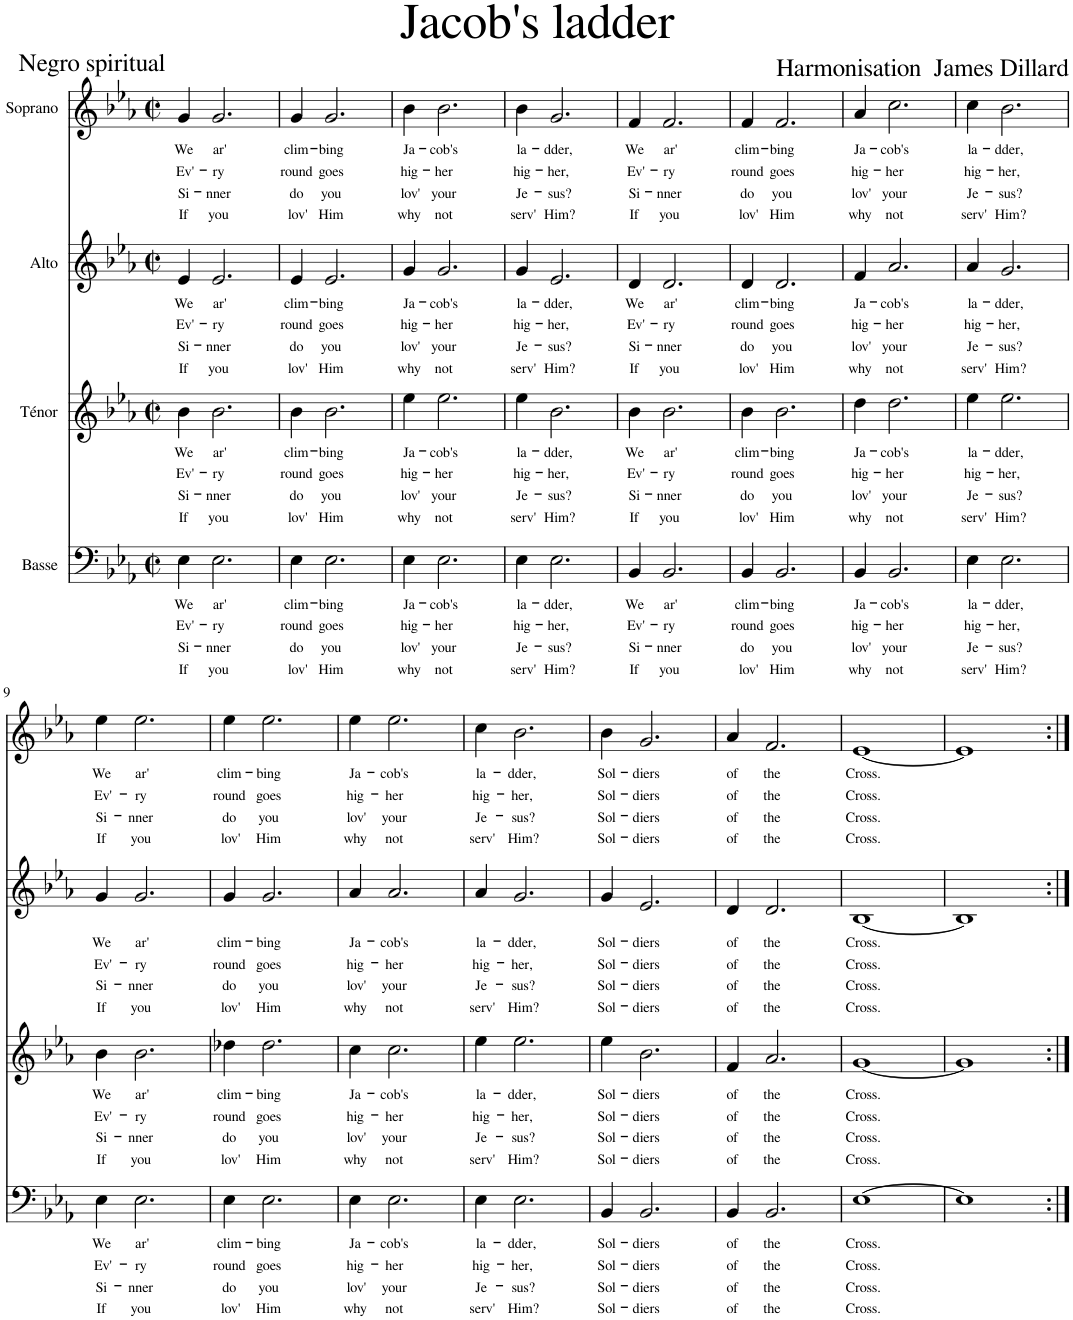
**kern	**text	**text	**text	**text	**kern	**text	**text	**text	**text	**kern	**text	**text	**text	**text	**kern	**text	**text	**text	**text
*part4	*part4	*part4	*part4	*part4	*part3	*part3	*part3	*part3	*part3	*part2	*part2	*part2	*part2	*part2	*part1	*part1	*part1	*part1	*part1
*staff4	*staff4	*staff4	*staff4	*staff4	*staff3	*staff3	*staff3	*staff3	*staff3	*staff2	*staff2	*staff2	*staff2	*staff2	*staff1	*staff1	*staff1	*staff1	*staff1
*I"Basse	*	*	*	*	*I"Ténor	*	*	*	*	*I"Alto	*	*	*	*	*I"Soprano	*	*	*	*
*clefF4	*	*	*	*	*clefG2	*	*	*	*	*clefG2	*	*	*	*	*clefG2	*	*	*	*
*	*	*	*	*	*	*	*	*	*	*	*	*	*	*	*Trd4c7	*	*	*	*
*k[b-e-a-]	*	*	*	*	*k[b-e-a-]	*	*	*	*	*k[b-e-a-]	*	*	*	*	*k[b-e-a-]	*	*	*	*
*M4/4	*	*	*	*	*M4/4	*	*	*	*	*M4/4	*	*	*	*	*M4/4	*	*	*	*
*met(c|)	*	*	*	*	*met(c|)	*	*	*	*	*met(c|)	*	*	*	*	*met(c|)	*	*	*	*
=1	=1	=1	=1	=1	=1	=1	=1	=1	=1	=1	=1	=1	=1	=1	=1	=1	=1	=1	=1
!	!LO:LY:b	!LO:LY:b	!LO:LY:b	!LO:LY:b	!	!LO:LY:b	!LO:LY:b	!LO:LY:b	!LO:LY:b	!	!LO:LY:b	!LO:LY:b	!LO:LY:b	!LO:LY:b	!	!LO:LY:b	!LO:LY:b	!LO:LY:b	!LO:LY:b
4E-\	We	Ev'-	Si-	If	4b-\	We	Ev'-	Si-	If	4e-/	We	Ev'-	Si-	If	4g/	We	Ev'-	Si-	If
!	!LO:LY:b	!LO:LY:b	!LO:LY:b	!LO:LY:b	!	!LO:LY:b	!LO:LY:b	!LO:LY:b	!LO:LY:b	!	!LO:LY:b	!LO:LY:b	!LO:LY:b	!LO:LY:b	!	!LO:LY:b	!LO:LY:b	!LO:LY:b	!LO:LY:b
2.E-\	ar'	-ry	-nner	you	2.b-\	ar'	-ry	-nner	you	2.e-/	ar'	-ry	-nner	you	2.g/	ar'	-ry	-nner	you
=2	=2	=2	=2	=2	=2	=2	=2	=2	=2	=2	=2	=2	=2	=2	=2	=2	=2	=2	=2
!	!LO:LY:b	!LO:LY:b	!LO:LY:b	!LO:LY:b	!	!LO:LY:b	!LO:LY:b	!LO:LY:b	!LO:LY:b	!	!LO:LY:b	!LO:LY:b	!LO:LY:b	!LO:LY:b	!	!LO:LY:b	!LO:LY:b	!LO:LY:b	!LO:LY:b
4E-\	clim-	round	do	lov'	4b-\	clim-	round	do	lov'	4e-/	clim-	round	do	lov'	4g/	clim-	round	do	lov'
!	!LO:LY:b	!LO:LY:b	!LO:LY:b	!LO:LY:b	!	!LO:LY:b	!LO:LY:b	!LO:LY:b	!LO:LY:b	!	!LO:LY:b	!LO:LY:b	!LO:LY:b	!LO:LY:b	!	!LO:LY:b	!LO:LY:b	!LO:LY:b	!LO:LY:b
2.E-\	-bing	goes	you	Him	2.b-\	-bing	goes	you	Him	2.e-/	-bing	goes	you	Him	2.g/	-bing	goes	you	Him
=3	=3	=3	=3	=3	=3	=3	=3	=3	=3	=3	=3	=3	=3	=3	=3	=3	=3	=3	=3
!	!LO:LY:b	!LO:LY:b	!LO:LY:b	!LO:LY:b	!	!LO:LY:b	!LO:LY:b	!LO:LY:b	!LO:LY:b	!	!LO:LY:b	!LO:LY:b	!LO:LY:b	!LO:LY:b	!	!LO:LY:b	!LO:LY:b	!LO:LY:b	!LO:LY:b
4E-\	Ja-	hig-	lov'	why	4ee-\	Ja-	hig-	lov'	why	4g/	Ja-	hig-	lov'	why	4b-\	Ja-	hig-	lov'	why
!	!LO:LY:b	!LO:LY:b	!LO:LY:b	!LO:LY:b	!	!LO:LY:b	!LO:LY:b	!LO:LY:b	!LO:LY:b	!	!LO:LY:b	!LO:LY:b	!LO:LY:b	!LO:LY:b	!	!LO:LY:b	!LO:LY:b	!LO:LY:b	!LO:LY:b
2.E-\	-cob's	-her	your	not	2.ee-\	-cob's	-her	your	not	2.g/	-cob's	-her	your	not	2.b-\	-cob's	-her	your	not
=4	=4	=4	=4	=4	=4	=4	=4	=4	=4	=4	=4	=4	=4	=4	=4	=4	=4	=4	=4
!	!LO:LY:b	!LO:LY:b	!LO:LY:b	!LO:LY:b	!	!LO:LY:b	!LO:LY:b	!LO:LY:b	!LO:LY:b	!	!LO:LY:b	!LO:LY:b	!LO:LY:b	!LO:LY:b	!	!LO:LY:b	!LO:LY:b	!LO:LY:b	!LO:LY:b
4E-\	la-	hig-	Je-	serv'	4ee-\	la-	hig-	Je-	serv'	4g/	la-	hig-	Je-	serv'	4b-\	la-	hig-	Je-	serv'
!	!LO:LY:b	!LO:LY:b	!LO:LY:b	!LO:LY:b	!	!LO:LY:b	!LO:LY:b	!LO:LY:b	!LO:LY:b	!	!LO:LY:b	!LO:LY:b	!LO:LY:b	!LO:LY:b	!	!LO:LY:b	!LO:LY:b	!LO:LY:b	!LO:LY:b
2.E-\	-dder,	-her,	-sus?	Him?	2.b-\	-dder,	-her,	-sus?	Him?	2.e-/	-dder,	-her,	-sus?	Him?	2.g/	-dder,	-her,	-sus?	Him?
=5	=5	=5	=5	=5	=5	=5	=5	=5	=5	=5	=5	=5	=5	=5	=5	=5	=5	=5	=5
!	!LO:LY:b	!LO:LY:b	!LO:LY:b	!LO:LY:b	!	!LO:LY:b	!LO:LY:b	!LO:LY:b	!LO:LY:b	!	!LO:LY:b	!LO:LY:b	!LO:LY:b	!LO:LY:b	!	!LO:LY:b	!LO:LY:b	!LO:LY:b	!LO:LY:b
4BB-/	We	Ev'-	Si-	If	4b-\	We	Ev'-	Si-	If	4d/	We	Ev'-	Si-	If	4f/	We	Ev'-	Si-	If
!	!LO:LY:b	!LO:LY:b	!LO:LY:b	!LO:LY:b	!	!LO:LY:b	!LO:LY:b	!LO:LY:b	!LO:LY:b	!	!LO:LY:b	!LO:LY:b	!LO:LY:b	!LO:LY:b	!	!LO:LY:b	!LO:LY:b	!LO:LY:b	!LO:LY:b
2.BB-/	ar'	-ry	-nner	you	2.b-\	ar'	-ry	-nner	you	2.d/	ar'	-ry	-nner	you	2.f/	ar'	-ry	-nner	you
=6	=6	=6	=6	=6	=6	=6	=6	=6	=6	=6	=6	=6	=6	=6	=6	=6	=6	=6	=6
!	!LO:LY:b	!LO:LY:b	!LO:LY:b	!LO:LY:b	!	!LO:LY:b	!LO:LY:b	!LO:LY:b	!LO:LY:b	!	!LO:LY:b	!LO:LY:b	!LO:LY:b	!LO:LY:b	!	!LO:LY:b	!LO:LY:b	!LO:LY:b	!LO:LY:b
4BB-/	clim-	round	do	lov'	4b-\	clim-	round	do	lov'	4d/	clim-	round	do	lov'	4f/	clim-	round	do	lov'
!	!LO:LY:b	!LO:LY:b	!LO:LY:b	!LO:LY:b	!	!LO:LY:b	!LO:LY:b	!LO:LY:b	!LO:LY:b	!	!LO:LY:b	!LO:LY:b	!LO:LY:b	!LO:LY:b	!	!LO:LY:b	!LO:LY:b	!LO:LY:b	!LO:LY:b
2.BB-/	-bing	goes	you	Him	2.b-\	-bing	goes	you	Him	2.d/	-bing	goes	you	Him	2.f/	-bing	goes	you	Him
=7	=7	=7	=7	=7	=7	=7	=7	=7	=7	=7	=7	=7	=7	=7	=7	=7	=7	=7	=7
!	!LO:LY:b	!LO:LY:b	!LO:LY:b	!LO:LY:b	!	!LO:LY:b	!LO:LY:b	!LO:LY:b	!LO:LY:b	!	!LO:LY:b	!LO:LY:b	!LO:LY:b	!LO:LY:b	!	!LO:LY:b	!LO:LY:b	!LO:LY:b	!LO:LY:b
4BB-/	Ja-	hig-	lov'	why	4dd\	Ja-	hig-	lov'	why	4f/	Ja-	hig-	lov'	why	4a-/	Ja-	hig-	lov'	why
!	!LO:LY:b	!LO:LY:b	!LO:LY:b	!LO:LY:b	!	!LO:LY:b	!LO:LY:b	!LO:LY:b	!LO:LY:b	!	!LO:LY:b	!LO:LY:b	!LO:LY:b	!LO:LY:b	!	!LO:LY:b	!LO:LY:b	!LO:LY:b	!LO:LY:b
2.BB-/	-cob's	-her	your	not	2.dd\	-cob's	-her	your	not	2.a-/	-cob's	-her	your	not	2.cc\	-cob's	-her	your	not
=8	=8	=8	=8	=8	=8	=8	=8	=8	=8	=8	=8	=8	=8	=8	=8	=8	=8	=8	=8
!	!LO:LY:b	!LO:LY:b	!LO:LY:b	!LO:LY:b	!	!LO:LY:b	!LO:LY:b	!LO:LY:b	!LO:LY:b	!	!LO:LY:b	!LO:LY:b	!LO:LY:b	!LO:LY:b	!	!LO:LY:b	!LO:LY:b	!LO:LY:b	!LO:LY:b
4E-\	la-	hig-	Je-	serv'	4ee-\	la-	hig-	Je-	serv'	4a-/	la-	hig-	Je-	serv'	4cc\	la-	hig-	Je-	serv'
!	!LO:LY:b	!LO:LY:b	!LO:LY:b	!LO:LY:b	!	!LO:LY:b	!LO:LY:b	!LO:LY:b	!LO:LY:b	!	!LO:LY:b	!LO:LY:b	!LO:LY:b	!LO:LY:b	!	!LO:LY:b	!LO:LY:b	!LO:LY:b	!LO:LY:b
2.E-\	-dder,	-her,	-sus?	Him?	2.ee-\	-dder,	-her,	-sus?	Him?	2.g/	-dder,	-her,	-sus?	Him?	2.b-\	-dder,	-her,	-sus?	Him?
!!LO:LB:g=z
=9	=9	=9	=9	=9	=9	=9	=9	=9	=9	=9	=9	=9	=9	=9	=9	=9	=9	=9	=9
!	!LO:LY:b	!LO:LY:b	!LO:LY:b	!LO:LY:b	!	!LO:LY:b	!LO:LY:b	!LO:LY:b	!LO:LY:b	!	!LO:LY:b	!LO:LY:b	!LO:LY:b	!LO:LY:b	!	!LO:LY:b	!LO:LY:b	!LO:LY:b	!LO:LY:b
4E-\	We	Ev'-	Si-	If	4b-\	We	Ev'-	Si-	If	4g/	We	Ev'-	Si-	If	4ee-\	We	Ev'-	Si-	If
!	!LO:LY:b	!LO:LY:b	!LO:LY:b	!LO:LY:b	!	!LO:LY:b	!LO:LY:b	!LO:LY:b	!LO:LY:b	!	!LO:LY:b	!LO:LY:b	!LO:LY:b	!LO:LY:b	!	!LO:LY:b	!LO:LY:b	!LO:LY:b	!LO:LY:b
2.E-\	ar'	-ry	-nner	you	2.b-\	ar'	-ry	-nner	you	2.g/	ar'	-ry	-nner	you	2.ee-\	ar'	-ry	-nner	you
=10	=10	=10	=10	=10	=10	=10	=10	=10	=10	=10	=10	=10	=10	=10	=10	=10	=10	=10	=10
!	!LO:LY:b	!LO:LY:b	!LO:LY:b	!LO:LY:b	!	!LO:LY:b	!LO:LY:b	!LO:LY:b	!LO:LY:b	!	!LO:LY:b	!LO:LY:b	!LO:LY:b	!LO:LY:b	!	!LO:LY:b	!LO:LY:b	!LO:LY:b	!LO:LY:b
4E-\	clim-	round	do	lov'	4dd-X\	clim-	round	do	lov'	4g/	clim-	round	do	lov'	4ee-\	clim-	round	do	lov'
!	!LO:LY:b	!LO:LY:b	!LO:LY:b	!LO:LY:b	!	!LO:LY:b	!LO:LY:b	!LO:LY:b	!LO:LY:b	!	!LO:LY:b	!LO:LY:b	!LO:LY:b	!LO:LY:b	!	!LO:LY:b	!LO:LY:b	!LO:LY:b	!LO:LY:b
2.E-\	-bing	goes	you	Him	2.dd-\	-bing	goes	you	Him	2.g/	-bing	goes	you	Him	2.ee-\	-bing	goes	you	Him
=11	=11	=11	=11	=11	=11	=11	=11	=11	=11	=11	=11	=11	=11	=11	=11	=11	=11	=11	=11
!	!LO:LY:b	!LO:LY:b	!LO:LY:b	!LO:LY:b	!	!LO:LY:b	!LO:LY:b	!LO:LY:b	!LO:LY:b	!	!LO:LY:b	!LO:LY:b	!LO:LY:b	!LO:LY:b	!	!LO:LY:b	!LO:LY:b	!LO:LY:b	!LO:LY:b
4E-\	Ja-	hig-	lov'	why	4cc\	Ja-	hig-	lov'	why	4a-/	Ja-	hig-	lov'	why	4ee-\	Ja-	hig-	lov'	why
!	!LO:LY:b	!LO:LY:b	!LO:LY:b	!LO:LY:b	!	!LO:LY:b	!LO:LY:b	!LO:LY:b	!LO:LY:b	!	!LO:LY:b	!LO:LY:b	!LO:LY:b	!LO:LY:b	!	!LO:LY:b	!LO:LY:b	!LO:LY:b	!LO:LY:b
2.E-\	-cob's	-her	your	not	2.cc\	-cob's	-her	your	not	2.a-/	-cob's	-her	your	not	2.ee-\	-cob's	-her	your	not
=12	=12	=12	=12	=12	=12	=12	=12	=12	=12	=12	=12	=12	=12	=12	=12	=12	=12	=12	=12
!	!LO:LY:b	!LO:LY:b	!LO:LY:b	!LO:LY:b	!	!LO:LY:b	!LO:LY:b	!LO:LY:b	!LO:LY:b	!	!LO:LY:b	!LO:LY:b	!LO:LY:b	!LO:LY:b	!	!LO:LY:b	!LO:LY:b	!LO:LY:b	!LO:LY:b
4E-\	la-	hig-	Je-	serv'	4ee-\	la-	hig-	Je-	serv'	4a-/	la-	hig-	Je-	serv'	4cc\	la-	hig-	Je-	serv'
!	!LO:LY:b	!LO:LY:b	!LO:LY:b	!LO:LY:b	!	!LO:LY:b	!LO:LY:b	!LO:LY:b	!LO:LY:b	!	!LO:LY:b	!LO:LY:b	!LO:LY:b	!LO:LY:b	!	!LO:LY:b	!LO:LY:b	!LO:LY:b	!LO:LY:b
2.E-\	-dder,	-her,	-sus?	Him?	2.ee-\	-dder,	-her,	-sus?	Him?	2.g/	-dder,	-her,	-sus?	Him?	2.b-\	-dder,	-her,	-sus?	Him?
=13	=13	=13	=13	=13	=13	=13	=13	=13	=13	=13	=13	=13	=13	=13	=13	=13	=13	=13	=13
!	!LO:LY:b	!LO:LY:b	!LO:LY:b	!LO:LY:b	!	!LO:LY:b	!LO:LY:b	!LO:LY:b	!LO:LY:b	!	!LO:LY:b	!LO:LY:b	!LO:LY:b	!LO:LY:b	!	!LO:LY:b	!LO:LY:b	!LO:LY:b	!LO:LY:b
4BB-/	Sol-	Sol-	Sol-	Sol-	4ee-\	Sol-	Sol-	Sol-	Sol-	4g/	Sol-	Sol-	Sol-	Sol-	4b-\	Sol-	Sol-	Sol-	Sol-
!	!LO:LY:b	!LO:LY:b	!LO:LY:b	!LO:LY:b	!	!LO:LY:b	!LO:LY:b	!LO:LY:b	!LO:LY:b	!	!LO:LY:b	!LO:LY:b	!LO:LY:b	!LO:LY:b	!	!LO:LY:b	!LO:LY:b	!LO:LY:b	!LO:LY:b
2.BB-/	-diers	-diers	-diers	-diers	2.b-\	-diers	-diers	-diers	-diers	2.e-/	-diers	-diers	-diers	-diers	2.g/	-diers	-diers	-diers	-diers
=14	=14	=14	=14	=14	=14	=14	=14	=14	=14	=14	=14	=14	=14	=14	=14	=14	=14	=14	=14
!	!LO:LY:b	!LO:LY:b	!LO:LY:b	!LO:LY:b	!	!LO:LY:b	!LO:LY:b	!LO:LY:b	!LO:LY:b	!	!LO:LY:b	!LO:LY:b	!LO:LY:b	!LO:LY:b	!	!LO:LY:b	!LO:LY:b	!LO:LY:b	!LO:LY:b
4BB-/	of	of	of	of	4f/	of	of	of	of	4d/	of	of	of	of	4a-/	of	of	of	of
!	!LO:LY:b	!LO:LY:b	!LO:LY:b	!LO:LY:b	!	!LO:LY:b	!LO:LY:b	!LO:LY:b	!LO:LY:b	!	!LO:LY:b	!LO:LY:b	!LO:LY:b	!LO:LY:b	!	!LO:LY:b	!LO:LY:b	!LO:LY:b	!LO:LY:b
2.BB-/	the	the	the	the	2.a-/	the	the	the	the	2.d/	the	the	the	the	2.f/	the	the	the	the
=15	=15	=15	=15	=15	=15	=15	=15	=15	=15	=15	=15	=15	=15	=15	=15	=15	=15	=15	=15
!	!LO:LY:b	!LO:LY:b	!LO:LY:b	!LO:LY:b	!	!LO:LY:b	!LO:LY:b	!LO:LY:b	!LO:LY:b	!	!LO:LY:b	!LO:LY:b	!LO:LY:b	!LO:LY:b	!	!LO:LY:b	!LO:LY:b	!LO:LY:b	!LO:LY:b
[1E-	Cross.	Cross.	Cross.	Cross.	[1g	Cross.	Cross.	Cross.	Cross.	[1B-	Cross.	Cross.	Cross.	Cross.	[1e-	Cross.	Cross.	Cross.	Cross.
=16	=16	=16	=16	=16	=16	=16	=16	=16	=16	=16	=16	=16	=16	=16	=16	=16	=16	=16	=16
1E-]	.	.	.	.	1g]	.	.	.	.	1B-]	.	.	.	.	1e-]	.	.	.	.
=:|!	=:|!	=:|!	=:|!	=:|!	=:|!	=:|!	=:|!	=:|!	=:|!	=:|!	=:|!	=:|!	=:|!	=:|!	=:|!	=:|!	=:|!	=:|!	=:|!
*-	*-	*-	*-	*-	*-	*-	*-	*-	*-	*-	*-	*-	*-	*-	*-	*-	*-	*-	*-
